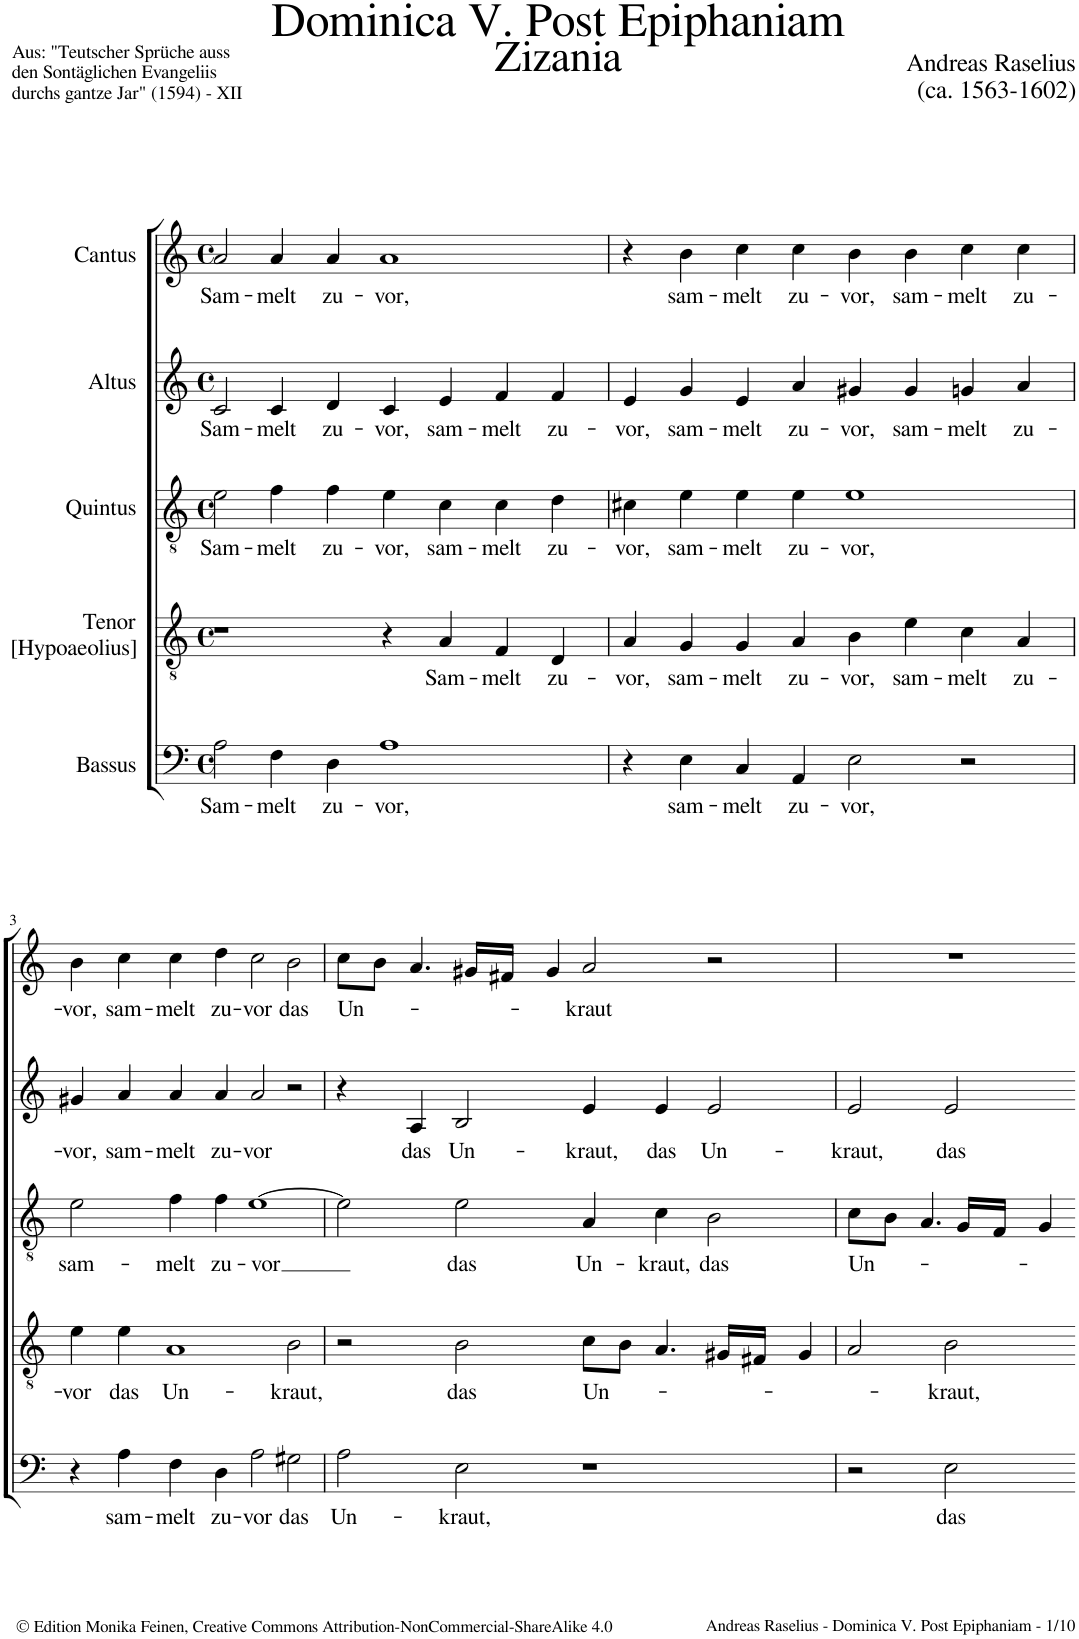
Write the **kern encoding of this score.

**kern	**text	**kern	**text	**kern	**text	**kern	**text	**kern	**text
*part5	*part5	*part4	*part4	*part3	*part3	*part2	*part2	*part1	*part1
*staff5	*staff5	*staff4	*staff4	*staff3	*staff3	*staff2	*staff2	*staff1	*staff1
*I"Bassus	*	*I"Tenor [Hypoaeolius]	*	*I"Quintus	*	*I"Altus	*	*I"Cantus	*
*clefF4	*	*clefGv2	*	*clefGv2	*	*clefG2	*	*clefG2	*
*k[]	*	*k[]	*	*k[]	*	*k[]	*	*k[]	*
*M4/2	*	*M4/2	*	*M4/2	*	*M4/2	*	*M4/2	*
*met(c)	*	*met(c)	*	*met(c)	*	*met(c)	*	*met(c)	*
=1	=1	=1	=1	=1	=1	=1	=1	=1	=1
!	!LO:LY:b	!	!	!	!LO:LY:b	!	!LO:LY:b	!	!LO:LY:b
2A\	Sam-	1r	.	2e\	Sam-	2c/	Sam-	2a/	Sam-
!	!LO:LY:b	!	!	!	!LO:LY:b	!	!LO:LY:b	!	!LO:LY:b
4F\	-melt	.	.	4f\	-melt	4c/	-melt	4a/	-melt
!	!LO:LY:b	!	!	!	!LO:LY:b	!	!LO:LY:b	!	!LO:LY:b
4D\	zu-	.	.	4f\	zu-	4d/	zu-	4a/	zu-
!	!LO:LY:b	!	!	!	!LO:LY:b	!	!LO:LY:b	!	!LO:LY:b
1A	-vor,	4r	.	4e\	-vor,	4c/	-vor,	1a	-vor,
!	!	!	!LO:LY:b	!	!LO:LY:b	!	!LO:LY:b	!	!
.	.	4A/	Sam-	4c\	sam-	4e/	sam-	.	.
!	!	!	!LO:LY:b	!	!LO:LY:b	!	!LO:LY:b	!	!
.	.	4F/	-melt	4c\	-melt	4f/	-melt	.	.
!	!	!	!LO:LY:b	!	!LO:LY:b	!	!LO:LY:b	!	!
.	.	4D/	zu-	4d\	zu-	4f/	zu-	.	.
=2	=2	=2	=2	=2	=2	=2	=2	=2	=2
!	!	!	!LO:LY:b	!	!LO:LY:b	!	!LO:LY:b	!	!
4r	.	4A/	-vor,	4c#X\	-vor,	4e/	-vor,	4r	.
!	!LO:LY:b	!	!LO:LY:b	!	!LO:LY:b	!	!LO:LY:b	!	!LO:LY:b
4E\	sam-	4G/	sam-	4e\	sam-	4g/	sam-	4b\	sam-
!	!LO:LY:b	!	!LO:LY:b	!	!LO:LY:b	!	!LO:LY:b	!	!LO:LY:b
4C/	-melt	4G/	-melt	4e\	-melt	4e/	-melt	4cc\	-melt
!	!LO:LY:b	!	!LO:LY:b	!	!LO:LY:b	!	!LO:LY:b	!	!LO:LY:b
4AA/	zu-	4A/	zu-	4e\	zu-	4a/	zu-	4cc\	zu-
!	!LO:LY:b	!	!LO:LY:b	!	!LO:LY:b	!	!LO:LY:b	!	!LO:LY:b
2E\	-vor,	4B\	-vor,	1e	-vor,	4g#X/	-vor,	4b\	-vor,
!	!	!	!LO:LY:b	!	!	!	!LO:LY:b	!	!LO:LY:b
.	.	4e\	sam-	.	.	4g#/	sam-	4b\	sam-
!	!	!	!LO:LY:b	!	!	!	!LO:LY:b	!	!LO:LY:b
2r	.	4c\	-melt	.	.	4gn/	-melt	4cc\	-melt
!	!	!	!LO:LY:b	!	!	!	!LO:LY:b	!	!LO:LY:b
.	.	4A/	zu-	.	.	4a/	zu-	4cc\	zu-
!!LO:LB:g=z
=3	=3	=3	=3	=3	=3	=3	=3	=3	=3
!	!	!	!LO:LY:b	!	!LO:LY:b	!	!LO:LY:b	!	!LO:LY:b
4r	.	4e\	-vor	2e\	sam-	4g#X/	-vor,	4b\	-vor,
!	!LO:LY:b	!	!LO:LY:b	!	!	!	!LO:LY:b	!	!LO:LY:b
4A\	sam-	4e\	das	.	.	4a/	sam-	4cc\	sam-
!	!LO:LY:b	!	!LO:LY:b	!	!LO:LY:b	!	!LO:LY:b	!	!LO:LY:b
4F\	-melt	1A	Un-	4f\	-melt	4a/	-melt	4cc\	-melt
!	!LO:LY:b	!	!	!	!LO:LY:b	!	!LO:LY:b	!	!LO:LY:b
4D\	zu-	.	.	4f\	zu-	4a/	zu-	4dd\	zu-
!	!LO:LY:b	!	!	!	!LO:LY:b	!	!LO:LY:b	!	!LO:LY:b
2A\	-vor	.	.	[1e	-vor	2a/	-vor	2cc\	-vor
!	!LO:LY:b	!	!LO:LY:b	!	!	!	!	!	!LO:LY:b
2G#X\	das	2B\	-kraut,	.	.	2r	.	2b\	das
=4	=4	=4	=4	=4	=4	=4	=4	=4	=4
!	!LO:LY:b	!	!	!	!	!	!	!	!LO:LY:b
2A\	Un-	2r	.	2e\]	.	4r	.	8cc\L	Un-
.	.	.	.	.	.	.	.	8b\J	.
!	!	!	!	!	!	!	!LO:LY:b	!	!
.	.	.	.	.	.	4A/	das	4.a/	.
!	!LO:LY:b	!	!LO:LY:b	!	!LO:LY:b	!	!LO:LY:b	!	!
2E\	-kraut,	2B\	das	2e\	das	2B/	Un-	.	.
.	.	.	.	.	.	.	.	16g#X/LL	.
.	.	.	.	.	.	.	.	16f#X/JJ	.
.	.	.	.	.	.	.	.	4g#/	.
!	!	!	!LO:LY:b	!	!LO:LY:b	!	!LO:LY:b	!	!LO:LY:b
1r	.	8c\L	Un-	4A/	Un-	4e/	-kraut,	2a/	-kraut
.	.	8B\J	.	.	.	.	.	.	.
!	!	!	!	!	!LO:LY:b	!	!LO:LY:b	!	!
.	.	4.A/	.	4c\	-kraut,	4e/	das	.	.
!	!	!	!	!	!LO:LY:b	!	!LO:LY:b	!	!
.	.	.	.	2B\	das	2e/	Un-	2r	.
.	.	16G#X/LL	.	.	.	.	.	.	.
.	.	16F#X/JJ	.	.	.	.	.	.	.
.	.	4G#/	.	.	.	.	.	.	.
=5	=5	=5	=5	=5	=5	=5	=5	=5	=5
!	!	!	!	!	!LO:LY:b	!	!LO:LY:b	!	!
2r	.	2A/	.	8c\L	Un-	2e/	kraut,	0r	.
.	.	.	.	8B\J	.	.	.	.	.
.	.	.	.	4.A/	.	.	.	.	.
!	!LO:LY:b	!	!LO:LY:b	!	!	!	!LO:LY:b	!	!
2E\	das	2B\	-kraut,	.	.	2e/	das	.	.
.	.	.	.	16G/LL	.	.	.	.	.
.	.	.	.	16F/JJ	.	.	.	.	.
.	.	.	.	4G/	.	.	.	.	.
1ryy	.	1ryy	.	1ryy	.	1ryy	.	.	.
=-	=-	=-	=-	=-	=-	=-	=-	=-	=-
*-	*-	*-	*-	*-	*-	*-	*-	*-	*-
